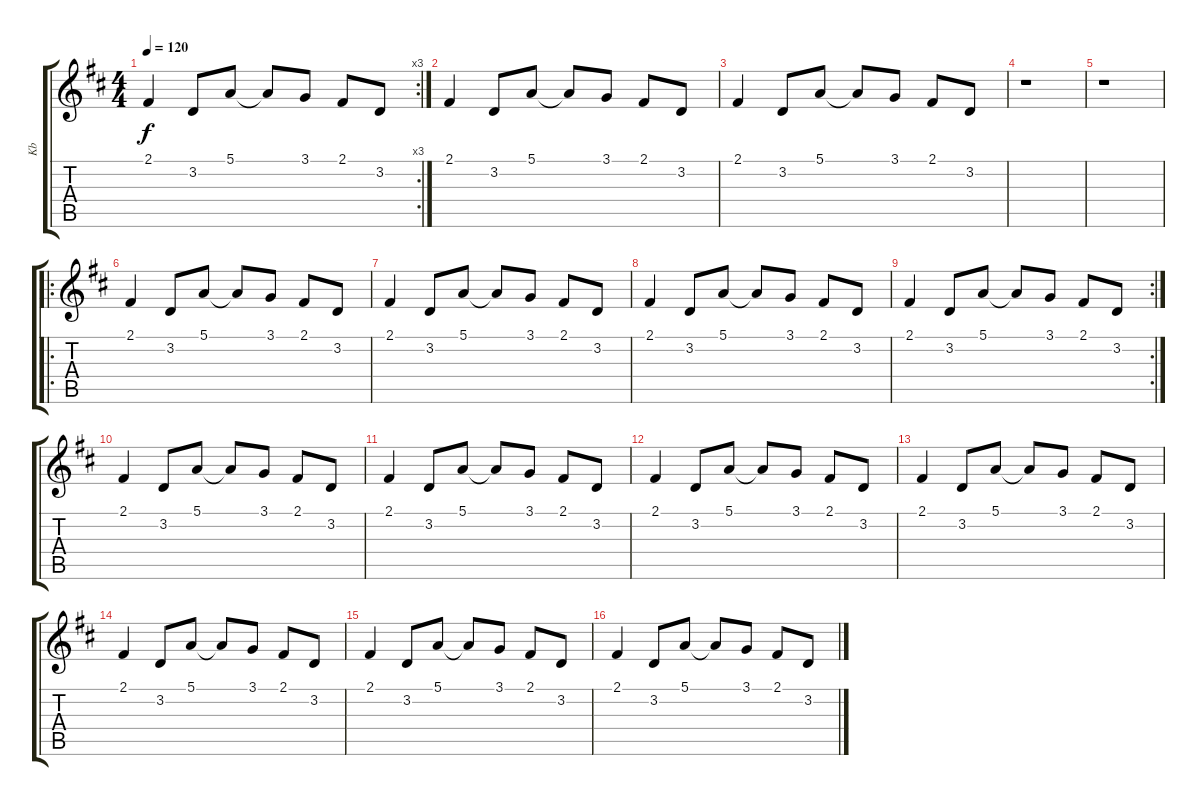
\track ("Kb" "Kb") {instrument electricpiano1}
\staff {score tabs}
\tuning (E4 B3 G3 D3 A2 E2) {hide}
\rc 3
\ts (4 4)
\tempo 120
\clef g2
\ks d
2.1.4{dy f} 3.2.8 5.1.8 5.1{t}.8 3.1.8 2.1.8 3.2.8 |
2.1.4 3.2.8 5.1.8 5.1{t}.8 3.1.8 2.1.8 3.2.8 |
2.1.4 3.2.8 5.1.8 5.1{t}.8 3.1.8 2.1.8 3.2.8 |
r.1 |
r.1 |
\ro
2.1.4 3.2.8 5.1.8 5.1{t}.8 3.1.8 2.1.8 3.2.8 |
2.1.4 3.2.8 5.1.8 5.1{t}.8 3.1.8 2.1.8 3.2.8 |
2.1.4 3.2.8 5.1.8 5.1{t}.8 3.1.8 2.1.8 3.2.8 |
\rc 2
2.1.4 3.2.8 5.1.8 5.1{t}.8 3.1.8 2.1.8 3.2.8 |
2.1.4 3.2.8 5.1.8 5.1{t}.8 3.1.8 2.1.8 3.2.8 |
2.1.4 3.2.8 5.1.8 5.1{t}.8 3.1.8 2.1.8 3.2.8 |
2.1.4 3.2.8 5.1.8 5.1{t}.8 3.1.8 2.1.8 3.2.8 |
2.1.4 3.2.8 5.1.8 5.1{t}.8 3.1.8 2.1.8 3.2.8 |
2.1.4 3.2.8 5.1.8 5.1{t}.8 3.1.8 2.1.8 3.2.8 |
2.1.4 3.2.8 5.1.8 5.1{t}.8 3.1.8 2.1.8 3.2.8 |
2.1.4 3.2.8 5.1.8 5.1{t}.8 3.1.8 2.1.8 3.2.8
